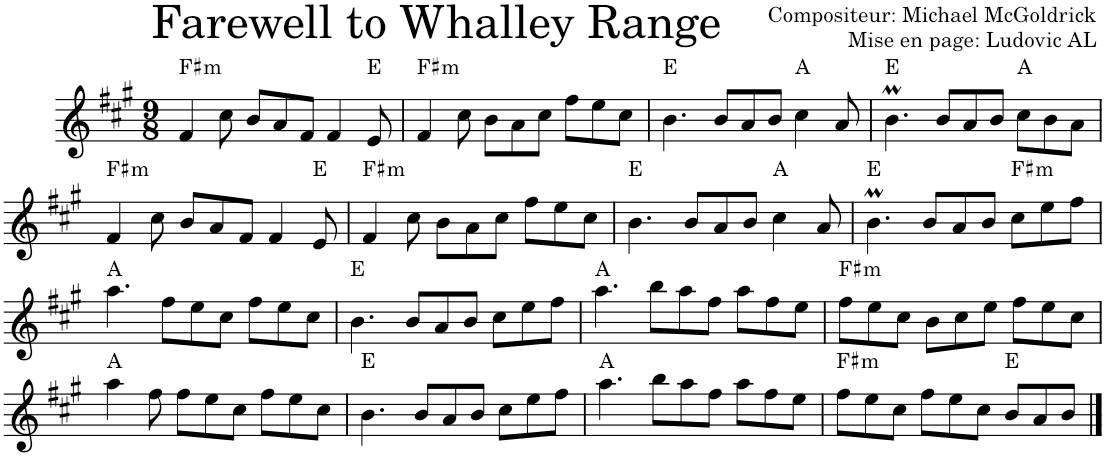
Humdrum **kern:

**kern	**harte
*part1	*part1
*staff1	*
*I"Violon	*
*I'Vln.	*
*clefG2	*
*k[f#c#g#]	*
*M9/8	*
=1	=1
!	!LO:H:kt=m
4f#/	F#:min
8cc#\	.
8b/L	.
8a/	.
8f#/J	.
4f#/	.
8e/	E:maj
=2	=2
!	!LO:H:kt=m
4f#/	F#:min
8cc#\	.
8b\L	.
8a\	.
8cc#\J	.
8ff#\L	.
8ee\	.
8cc#\J	.
=3	=3
4.b\	E:maj
8b/L	.
8a/	.
8b/J	.
4cc#\	A:maj
8a/	.
=4	=4
4.bM\	E:maj
8b/L	.
8a/	.
8b/J	.
8cc#\L	A:maj
8b\	.
8a\J	.
!!LO:LB:g=z
=5	=5
!	!LO:H:kt=m
4f#/	F#:min
8cc#\	.
8b/L	.
8a/	.
8f#/J	.
4f#/	.
8e/	E:maj
=6	=6
!	!LO:H:kt=m
4f#/	F#:min
8cc#\	.
8b\L	.
8a\	.
8cc#\J	.
8ff#\L	.
8ee\	.
8cc#\J	.
=7	=7
4.b\	E:maj
8b/L	.
8a/	.
8b/J	.
4cc#\	A:maj
8a/	.
=8	=8
4.bM\	E:maj
8b/L	.
8a/	.
8b/J	.
!	!LO:H:kt=m
8cc#\L	F#:min
8ee\	.
8ff#\J	.
!!LO:LB:g=z
=9	=9
4.aa\	A:maj
8ff#\L	.
8ee\	.
8cc#\J	.
8ff#\L	.
8ee\	.
8cc#\J	.
=10	=10
4.b\	E:maj
8b/L	.
8a/	.
8b/J	.
8cc#\L	.
8ee\	.
8ff#\J	.
=11	=11
4.aa\	A:maj
8bb\L	.
8aa\	.
8ff#\J	.
8aa\L	.
8ff#\	.
8ee\J	.
=12	=12
!	!LO:H:kt=m
8ff#\L	F#:min
8ee\	.
8cc#\J	.
8b\L	.
8cc#\	.
8ee\J	.
8ff#\L	.
8ee\	.
8cc#\J	.
!!LO:LB:g=z
=13	=13
4aa\	A:maj
8ff#\	.
8ff#\L	.
8ee\	.
8cc#\J	.
8ff#\L	.
8ee\	.
8cc#\J	.
=14	=14
4.b\	E:maj
8b/L	.
8a/	.
8b/J	.
8cc#\L	.
8ee\	.
8ff#\J	.
=15	=15
4.aa\	A:maj
8bb\L	.
8aa\	.
8ff#\J	.
8aa\L	.
8ff#\	.
8ee\J	.
=16	=16
!	!LO:H:kt=m
8ff#\L	F#:min
8ee\	.
8cc#\J	.
8ff#\L	.
8ee\	.
8cc#\J	.
8b/L	E:maj
8a/	.
8b/J	.
==	==
*-	*-
